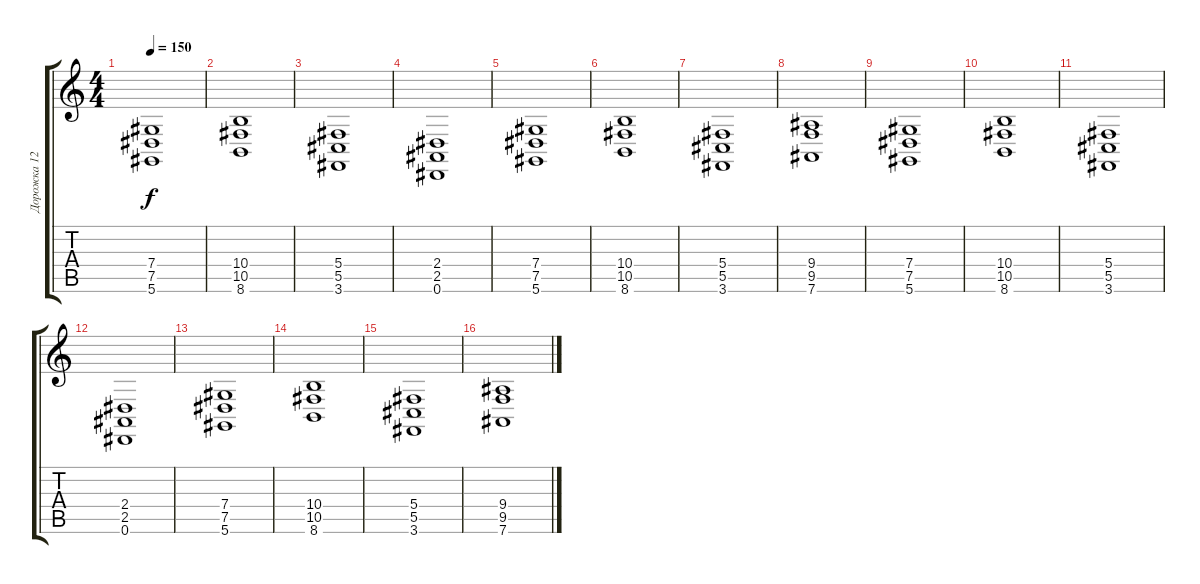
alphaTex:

\track ("Дорожка 12" "Дорожка 12") {instrument stringensemble1}
\staff {score tabs}
\tuning (Eb4 Bb3 Gb3 Db3 Ab2 Eb2) {hide}
\ts (4 4)
\tempo 150
\clef g2
\ks c
(7.4 7.5 5.6).1{dy f} |
(10.4 10.5 8.6).1 |
(5.4 5.5 3.6).1 |
(2.4 2.5 0.6).1 |
(7.4 7.5 5.6).1 |
(10.4 10.5 8.6).1 |
(5.4 5.5 3.6).1 |
(9.4 9.5 7.6).1 |
(7.4 7.5 5.6).1 |
(10.4 10.5 8.6).1 |
(5.4 5.5 3.6).1 |
(2.4 2.5 0.6).1 |
(7.4 7.5 5.6).1 |
(10.4 10.5 8.6).1 |
(5.4 5.5 3.6).1 |
(9.4 9.5 7.6).1
